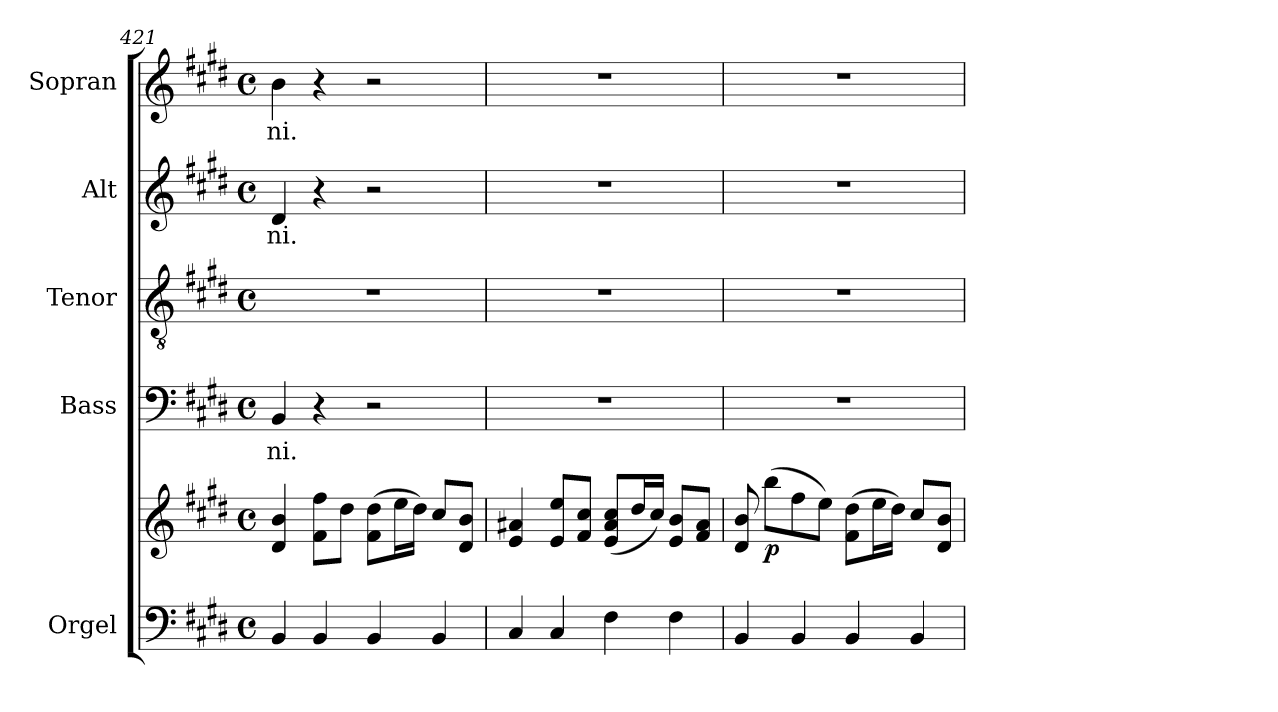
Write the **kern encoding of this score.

**kern	**kern	**dynam	**kern	**text	**kern	**kern	**text	**kern	**text
*part5	*part5	*part5	*part4	*part4	*part3	*part2	*part2	*part1	*part1
*staff6	*staff5	*staff5/6	*staff4	*staff4	*staff3	*staff2	*staff2	*staff1	*staff1
*I"Orgel	*	*	*I"Bass	*	*I"Tenor	*I"Alt	*	*I"Sopran	*
*I'Org.	*	*	*I'B.	*	*I'T.	*I'A.	*	*I'S.	*
*clefF4	*clefG2	*	*clefF4	*	*clefGv2	*clefG2	*	*clefG2	*
*k[f#c#g#d#]	*k[f#c#g#d#]	*	*k[f#c#g#d#]	*	*k[f#c#g#d#]	*k[f#c#g#d#]	*	*k[f#c#g#d#]	*
*E:	*E:	*	*E:	*	*E:	*E:	*	*E:	*
*M4/4	*M4/4	*	*M4/4	*	*M4/4	*M4/4	*	*M4/4	*
*met(c)	*met(c)	*	*met(c)	*	*met(c)	*met(c)	*	*met(c)	*
=421	=421	=421	=421	=421	=421	=421	=421	=421	=421
!	!	!	!	!LO:LY:b	!	!	!LO:LY:b	!	!LO:LY:b
4BB/	4d#/ 4b/	.	4BB/	-ni.	1r	4d#/	-ni.	4b\	-ni.
4BB/	8f#\ 8ff#\L	.	4r	.	.	4r	.	4r	.
.	8dd#\J	.	.	.	.	.	.	.	.
4BB/	(>8f#\ 8dd#\L	.	2r	.	.	2r	.	2r	.
.	16ee\L	.	.	.	.	.	.	.	.
.	16dd#\JJ)	.	.	.	.	.	.	.	.
4BB/	8cc#/L	.	.	.	.	.	.	.	.
.	8d#/ 8b/J	.	.	.	.	.	.	.	.
=422	=422	=422	=422	=422	=422	=422	=422	=422	=422
4C#/	4e/ 4a#X/	.	1r	.	1r	1r	.	1r	.
4C#/	8e/ 8ee/L	.	.	.	.	.	.	.	.
.	8f#/ 8cc#/J	.	.	.	.	.	.	.	.
4F#\	(<8e/ 8a#/ 8cc#/L	.	.	.	.	.	.	.	.
.	16dd#/L	.	.	.	.	.	.	.	.
.	16cc#/JJ)	.	.	.	.	.	.	.	.
4F#\	8e/ 8b/L	.	.	.	.	.	.	.	.
.	8f#/ 8a#/J	.	.	.	.	.	.	.	.
=423	=423	=423	=423	=423	=423	=423	=423	=423	=423
4BB/	8d#/ 8b/	.	1r	.	1r	1r	.	1r	.
!	!	!LO:DY:b	!	!	!	!	!	!	!
.	(>8bb\L	p	.	.	.	.	.	.	.
4BB/	8ff#\	.	.	.	.	.	.	.	.
.	8ee\J)	.	.	.	.	.	.	.	.
4BB/	(>8f#\ 8dd#\L	.	.	.	.	.	.	.	.
.	16ee\L	.	.	.	.	.	.	.	.
.	16dd#\JJ)	.	.	.	.	.	.	.	.
4BB/	8cc#/L	.	.	.	.	.	.	.	.
.	8d#/ 8b/J	.	.	.	.	.	.	.	.
=	=	=	=	=	=	=	=	=	=
*-	*-	*-	*-	*-	*-	*-	*-	*-	*-
